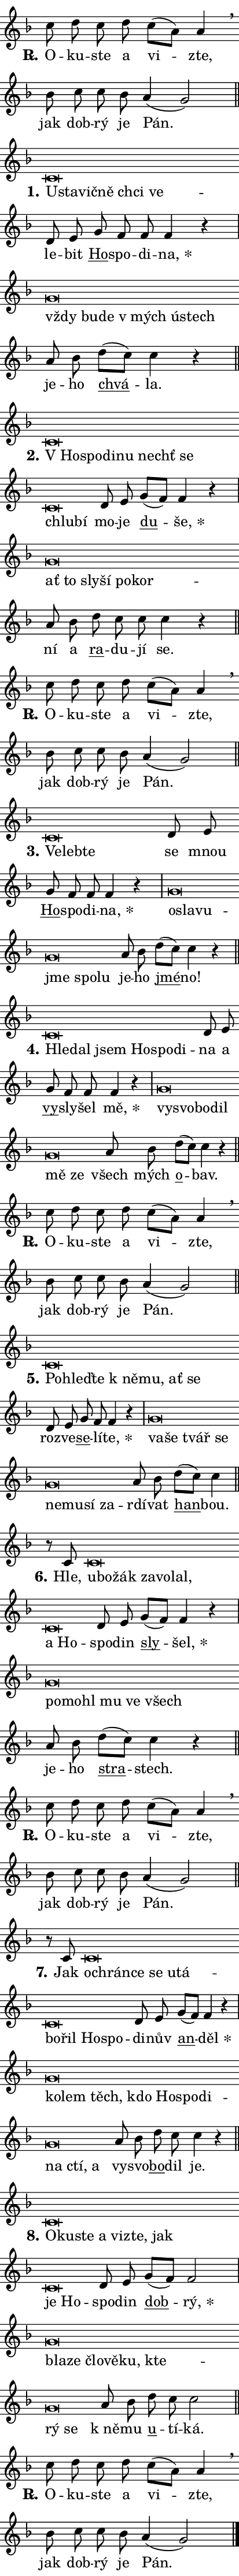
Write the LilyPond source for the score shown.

\version "2.22.1"
\header { tagline = "" }
\paper {
  indent = 0\cm
  top-margin = 0\cm
  right-margin = 0\cm
  bottom-margin = 0\cm
  left-margin = 0\cm
  paper-width = 7\cm
  page-breaking = #ly:one-page-breaking
  system-system-spacing.basic-distance = #11
  score-system-spacing.basic-distance = #11
  ragged-last = ##f
}


%% Author: Thomas Morley
%% https://lists.gnu.org/archive/html/lilypond-user/2020-05/msg00002.html
#(define (line-position grob)
"Returns position of @var[grob} in current system:
   @code{'start}, if at first time-step
   @code{'end}, if at last time-step
   @code{'middle} otherwise
"
  (let* ((col (ly:item-get-column grob))
         (ln (ly:grob-object col 'left-neighbor))
         (rn (ly:grob-object col 'right-neighbor))
         (col-to-check-left (if (ly:grob? ln) ln col))
         (col-to-check-right (if (ly:grob? rn) rn col))
         (break-dir-left
           (and
             (ly:grob-property col-to-check-left 'non-musical #f)
             (ly:item-break-dir col-to-check-left)))
         (break-dir-right
           (and
             (ly:grob-property col-to-check-right 'non-musical #f)
             (ly:item-break-dir col-to-check-right))))
        (cond ((eqv? 1 break-dir-left) 'start)
              ((eqv? -1 break-dir-right) 'end)
              (else 'middle))))

#(define (tranparent-at-line-position vctor)
  (lambda (grob)
  "Relying on @code{line-position} select the relevant enry from @var{vctor}.
Used to determine transparency,"
    (case (line-position grob)
      ((end) (not (vector-ref vctor 0)))
      ((middle) (not (vector-ref vctor 1)))
      ((start) (not (vector-ref vctor 2))))))

noteHeadBreakVisibility =
#(define-music-function (break-visibility)(vector?)
"Makes @code{NoteHead}s transparent relying on @var{break-visibility}"
#{
  \override NoteHead.transparent =
    #(tranparent-at-line-position break-visibility)
#})

#(define delete-ledgers-for-transparent-note-heads
  (lambda (grob)
    "Reads whether a @code{NoteHead} is transparent.
If so this @code{NoteHead} is removed from @code{'note-heads} from
@var{grob}, which is supposed to be @code{LedgerLineSpanner}.
As a result ledgers are not printed for this @code{NoteHead}"
    (let* ((nhds-array (ly:grob-object grob 'note-heads))
           (nhds-list
             (if (ly:grob-array? nhds-array)
                 (ly:grob-array->list nhds-array)
                 '()))
           ;; Relies on the transparent-property being done before
           ;; Staff.LedgerLineSpanner.after-line-breaking is executed.
           ;; This is fragile ...
           (to-keep
             (remove
               (lambda (nhd)
                 (ly:grob-property nhd 'transparent #f))
               nhds-list)))
      ;; TODO find a better method to iterate over grob-arrays, similiar
      ;; to filter/remove etc for lists
      ;; For now rebuilt from scratch
      (set! (ly:grob-object grob 'note-heads)  '())
      (for-each
        (lambda (nhd)
          (ly:pointer-group-interface::add-grob grob 'note-heads nhd))
        to-keep))))

hideNotes = {
  \noteHeadBreakVisibility #begin-of-line-visible
}
unHideNotes = {
  \noteHeadBreakVisibility #all-visible
}

% work-around for resetting accidentals
% https://lilypond.org/doc/v2.23/Documentation/notation/displaying-rhythms#unmetered-music
cadenzaMeasure = {
  \cadenzaOff
  \partial 1024 s1024
  \cadenzaOn
}

#(define-markup-command (accent layout props text) (markup?)
  "Underline accented syllable"
  (interpret-markup layout props
    #{\markup \override #'(offset . 4.3) \underline { #text }#}))

responsum = \markup \concat {
  "R" \hspace #-1.05 \path #0.1 #'((moveto 0 0.07) (lineto 0.9 0.8)) \hspace #0.05 "."
}

\layout {
    \context {
        \Staff
        \remove "Time_signature_engraver"
        \override LedgerLineSpanner.after-line-breaking = #delete-ledgers-for-transparent-note-heads
    }
    \context {
        \Voice {
            \override NoteHead.output-attributes = #'((class . "notehead"))
            \override Hairpin.height = #0.55
        }
    }
    \context {
        \Lyrics {
            \override StanzaNumber.output-attributes = #'((class . "stanzanumber"))
            \override LyricSpace.minimum-distance = #0.9
            \override LyricText.font-name = #"TeX Gyre Schola"
            \override LyricText.font-size = 1
            \override StanzaNumber.font-name = #"TeX Gyre Schola Bold"
            \override StanzaNumber.font-size = 1
        }
    }
}

% magnetic-lyrics.ily
%
%   written by
%     Jean Abou Samra <jean@abou-samra.fr>
%     Werner Lemberg <wl@gnu.org>
%
%   adapted by
%     Jiri Hon <jiri.hon@gmail.com>
%
% Version 2022-Apr-15

% https://www.mail-archive.com/lilypond-user@gnu.org/msg149350.html

#(define (Left_hyphen_pointer_engraver context)
   "Collect syllable-hyphen-syllable occurrences in lyrics and store
them in properties.  This engraver only looks to the left.  For
example, if the lyrics input is @code{foo -- bar}, it does the
following.

@itemize @bullet
@item
Set the @code{text} property of the @code{LyricHyphen} grob between
@q{foo} and @q{bar} to @code{foo}.

@item
Set the @code{left-hyphen} property of the @code{LyricText} grob with
text @q{foo} to the @code{LyricHyphen} grob between @q{foo} and
@q{bar}.
@end itemize

Use this auxiliary engraver in combination with the
@code{lyric-@/text::@/apply-@/magnetic-@/offset!} hook."
   (let ((hyphen #f)
         (text #f))
     (make-engraver
      (acknowledgers
       ((lyric-syllable-interface engraver grob source-engraver)
        (set! text grob)))
      (end-acknowledgers
       ((lyric-hyphen-interface engraver grob source-engraver)
        ;(when (not (grob::has-interface grob 'lyric-space-interface))
          (set! hyphen grob)));)
      ((stop-translation-timestep engraver)
       (when (and text hyphen)
         (ly:grob-set-object! text 'left-hyphen hyphen))
       (set! text #f)
       (set! hyphen #f)))))

#(define (lyric-text::apply-magnetic-offset! grob)
   "If the space between two syllables is less than the value in
property @code{LyricText@/.details@/.squash-threshold}, move the right
syllable to the left so that it gets concatenated with the left
syllable.

Use this function as a hook for
@code{LyricText@/.after-@/line-@/breaking} if the
@code{Left_@/hyphen_@/pointer_@/engraver} is active."
   (let ((hyphen (ly:grob-object grob 'left-hyphen #f)))
     (when hyphen
       (let ((left-text (ly:spanner-bound hyphen LEFT)))
         (when (grob::has-interface left-text 'lyric-syllable-interface)
           (let* ((common (ly:grob-common-refpoint grob left-text X))
                  (this-x-ext (ly:grob-extent grob common X))
                  (left-x-ext
                   (begin
                     ;; Trigger magnetism for left-text.
                     (ly:grob-property left-text 'after-line-breaking)
                     (ly:grob-extent left-text common X)))
                  ;; `delta` is the gap width between two syllables.
                  (delta (- (interval-start this-x-ext)
                            (interval-end left-x-ext)))
                  (details (ly:grob-property grob 'details))
                  (threshold (assoc-get 'squash-threshold details 0.2)))
             (when (< delta threshold)
               (let* (;; We have to manipulate the input text so that
                      ;; ligatures crossing syllable boundaries are not
                      ;; disabled.  For languages based on the Latin
                      ;; script this is essentially a beautification.
                      ;; However, for non-Western scripts it can be a
                      ;; necessity.
                      (lt (ly:grob-property left-text 'text))
                      (rt (ly:grob-property grob 'text))
                      (is-space (grob::has-interface hyphen 'lyric-space-interface))
                      (space (if is-space " " ""))
                      (space-markup (grob-interpret-markup grob " "))
                      (space-size (interval-length (ly:stencil-extent space-markup X)))
                      (extra-delta (if is-space space-size 0))
                      ;; Append new syllable.
                      (ltrt-space (if (and (string? lt) (string? rt))
                                (string-append lt space rt)
                                (make-concat-markup (list lt space rt))))
                      ;; Right-align `ltrt` to the right side.
                      (ltrt-space-markup (grob-interpret-markup
                               grob
                               (make-translate-markup
                                (cons (interval-length this-x-ext) 0)
                                (make-right-align-markup ltrt-space)))))
                 (begin
                   ;; Don't print `left-text`.
                   (ly:grob-set-property! left-text 'stencil #f)
                   ;; Set text and stencil (which holds all collected
                   ;; syllables so far) and shift it to the left.
                   (ly:grob-set-property! grob 'text ltrt-space)
                   (ly:grob-set-property! grob 'stencil ltrt-space-markup)
                   (ly:grob-translate-axis! grob (- (- delta extra-delta)) X))))))))))


#(define (lyric-hyphen::displace-bounds-first grob)
   ;; Make very sure this callback isn't triggered too early.
   (let ((left (ly:spanner-bound grob LEFT))
         (right (ly:spanner-bound grob RIGHT)))
     (ly:grob-property left 'after-line-breaking)
     (ly:grob-property right 'after-line-breaking)
     (ly:lyric-hyphen::print grob)))

squashThreshold = #0.4

\layout {
  \context {
    \Lyrics
    \consists #Left_hyphen_pointer_engraver
    \override LyricText.after-line-breaking =
      #lyric-text::apply-magnetic-offset!
    \override LyricHyphen.stencil = #lyric-hyphen::displace-bounds-first
    \override LyricText.details.squash-threshold = \squashThreshold
    \override LyricHyphen.minimum-distance = 0
    \override LyricHyphen.minimum-length = \squashThreshold
  }
}

squash = \override LyricText.details.squash-threshold = 9999
unSquash = \override LyricText.details.squash-threshold = \squashThreshold

left = \override LyricText.self-alignment-X = #LEFT
unLeft = \revert LyricText.self-alignment-X

starOffset = #(lambda (grob) 
                (let ((x_offset (ly:self-alignment-interface::aligned-on-x-parent grob)))
                  (if (= x_offset 0) 0 (+ x_offset 1.2))))

star = #(define-music-function (syllable)(string?)
"Append star separator at the end of a syllable"
#{
  \once \override LyricText.X-offset = #starOffset
  \lyricmode { \markup {
    #syllable
    \override #'((font-name . "TeX Gyre Schola Bold")) \hspace #0.2 \lower #0.65 \larger "*"
  } }
#})

starAccent = #(define-music-function (syllable)(string?)
"Append star separator at the end of a syllable and make accent"
#{
  \once \override LyricText.X-offset = #starOffset
  \lyricmode { \markup {
    \accent #syllable
    \override #'((font-name . "TeX Gyre Schola Bold")) \hspace #0.2 \lower #0.65 \larger "*"
  } }
#})

breath = #(define-music-function (syllable)(string?)
"Append breathing indicator at the end of a syllable"
#{
  \lyricmode { \markup { #syllable "+" } }
#})

optionalBreath = #(define-music-function (syllable)(string?)
"Append optional breathing indicator at the end of a syllable"
#{
  \lyricmode { \markup { #syllable "(+)" } }
#})


\score {
    <<
        \new Voice = "melody" { \cadenzaOn \key f \major \relative { c''8 d c d c[( a)] a4 \breathe \bar "" bes8 c c bes a4( g2) \cadenzaMeasure \bar "||" \break }
\relative { c'\breve*1/16 \hideNotes \breve*1/16 \bar "" \breve*1/16 \bar "" \breve*1/16 \bar "" \breve*1/16 \breve*1/16 \bar "" \unHideNotes d8 e \bar "" g f f f4 r \cadenzaMeasure \bar "|" g\breve*1/16 \hideNotes \breve*1/16 \bar "" \breve*1/16 \bar "" \breve*1/16 \bar "" \breve*1/16 \breve*1/16 \bar "" \unHideNotes a8 bes \bar "" d[( c)] c4 r \cadenzaMeasure \bar "||" \break }
\relative { c'\breve*1/16 \hideNotes \breve*1/16 \bar "" \breve*1/16 \bar "" \breve*1/16 \bar "" \breve*1/16 \bar "" \breve*1/16 \bar "" \breve*1/16 \breve*1/16 \bar "" \unHideNotes d8 e \bar "" g[( f)] f4 r \cadenzaMeasure \bar "|" g\breve*1/16 \hideNotes \breve*1/16 \bar "" \breve*1/16 \bar "" \breve*1/16 \bar "" \breve*1/16 \breve*1/16 \bar "" \unHideNotes a8 bes \bar "" d c c c4 r \cadenzaMeasure \bar "||" \break }
\relative { c''8 d c d c[( a)] a4 \breathe \bar "" bes8 c c bes a4( g2) \cadenzaMeasure \bar "||" \break }
\relative { c'\breve*1/16 \hideNotes \breve*1/16 \breve*1/16 \bar "" \unHideNotes d8 e \bar "" g f f f4 r \cadenzaMeasure \bar "|" g\breve*1/16 \hideNotes \breve*1/16 \bar "" \breve*1/16 \bar "" \breve*1/16 \bar "" \breve*1/16 \breve*1/16 \bar "" \unHideNotes a8 bes \bar "" d[( c)] c4 r \cadenzaMeasure \bar "||" \break }
\relative { c'\breve*1/16 \hideNotes \breve*1/16 \bar "" \breve*1/16 \bar "" \breve*1/16 \bar "" \breve*1/16 \breve*1/16 \bar "" \unHideNotes d8 e \bar "" g f f f4 r \cadenzaMeasure \bar "|" g\breve*1/16 \hideNotes \breve*1/16 \bar "" \breve*1/16 \bar "" \breve*1/16 \bar "" \breve*1/16 \breve*1/16 \bar "" \unHideNotes a8 bes \bar "" d[( c)] c4 r \cadenzaMeasure \bar "||" \break }
\relative { c''8 d c d c[( a)] a4 \breathe \bar "" bes8 c c bes a4( g2) \cadenzaMeasure \bar "||" \break }
\relative { c'\breve*1/16 \hideNotes \breve*1/16 \bar "" \breve*1/16 \bar "" \breve*1/16 \bar "" \breve*1/16 \bar "" \breve*1/16 \breve*1/16 \bar "" \unHideNotes d8 e \bar "" g f f4 r \cadenzaMeasure \bar "|" g\breve*1/16 \hideNotes \breve*1/16 \bar "" \breve*1/16 \bar "" \breve*1/16 \bar "" \breve*1/16 \bar "" \breve*1/16 \bar "" \breve*1/16 \breve*1/16 \bar "" \unHideNotes a8 bes \bar "" d[( c)] c4 \cadenzaMeasure \bar "||" \break }
\relative { r8 c'8 c\breve*1/16 \hideNotes \breve*1/16 \bar "" \breve*1/16 \bar "" \breve*1/16 \bar "" \breve*1/16 \bar "" \breve*1/16 \bar "" \breve*1/16 \breve*1/16 \bar "" \unHideNotes d8 e \bar "" g[( f)] f4 r \cadenzaMeasure \bar "|" g\breve*1/16 \hideNotes \breve*1/16 \bar "" \breve*1/16 \bar "" \breve*1/16 \bar "" \breve*1/16 \breve*1/16 \bar "" \unHideNotes a8 bes \bar "" d[( c)] c4 r \cadenzaMeasure \bar "||" \break }
\relative { c''8 d c d c[( a)] a4 \breathe \bar "" bes8 c c bes a4( g2) \cadenzaMeasure \bar "||" \break }
\relative { r8 c'8 c\breve*1/16 \hideNotes \breve*1/16 \bar "" \breve*1/16 \bar "" \breve*1/16 \bar "" \breve*1/16 \bar "" \breve*1/16 \bar "" \breve*1/16 \bar "" \breve*1/16 \bar "" \breve*1/16 \breve*1/16 \bar "" \unHideNotes d8 e \bar "" g[( f)] f4 r \cadenzaMeasure \bar "|" g\breve*1/16 \hideNotes \breve*1/16 \bar "" \breve*1/16 \bar "" \breve*1/16 \bar "" \breve*1/16 \bar "" \breve*1/16 \bar "" \breve*1/16 \bar "" \breve*1/16 \bar "" \breve*1/16 \breve*1/16 \bar "" \unHideNotes a8 bes \bar "" d c c4 r \cadenzaMeasure \bar "||" \break }
\relative { c'\breve*1/16 \hideNotes \breve*1/16 \bar "" \breve*1/16 \bar "" \breve*1/16 \bar "" \breve*1/16 \bar "" \breve*1/16 \bar "" \breve*1/16 \bar "" \breve*1/16 \breve*1/16 \bar "" \unHideNotes d8 e \bar "" g[( f)] f2 \cadenzaMeasure \bar "|" g\breve*1/16 \hideNotes \breve*1/16 \bar "" \breve*1/16 \bar "" \breve*1/16 \bar "" \breve*1/16 \bar "" \breve*1/16 \bar "" \breve*1/16 \breve*1/16 \bar "" \unHideNotes a8 bes \bar "" d c c2 \cadenzaMeasure \bar "||" \break }
\relative { c''8 d c d c[( a)] a4 \breathe \bar "" bes8 c c bes a4( g2) \cadenzaMeasure \bar "||" \break } \bar "|." }
        \new Lyrics \lyricsto "melody" { \lyricmode { \set stanza = \responsum
O -- ku -- ste a vi -- zte, jak dob -- rý je Pán.
\set stanza = "1."
\left U -- \squash sta -- vič -- ně chci ve -- \unLeft \unSquash le -- bit \markup \accent Ho -- spo -- di -- \star na, \left vždy \squash bu -- de "v mých" ú -- stech \unLeft \unSquash je -- ho \markup \accent chvá -- la.
\set stanza = "2."
\left "V Ho" -- \squash spo -- di -- nu nechť se chlu -- bí \unLeft \unSquash mo -- je \markup \accent du -- \star še, \left ať \squash to sly -- ší po -- kor -- \unLeft \unSquash ní a \markup \accent ra -- du -- jí se.
\set stanza = \responsum
O -- ku -- ste a vi -- zte, jak dob -- rý je Pán.
\set stanza = "3."
\left Ve -- \squash leb -- te \unLeft \unSquash se mnou \markup \accent Ho -- spo -- di -- \star na, \left o -- \squash sla -- vu -- jme spo -- lu \unLeft \unSquash je -- ho \markup \accent jmé -- no!
\set stanza = "4."
\left Hle -- \squash dal jsem Ho -- spo -- di -- \unLeft \unSquash na a \markup \accent vy -- sly -- šel \star mě, \left vy -- \squash svo -- bo -- dil mě ze \unLeft \unSquash všech mých \markup \accent o -- bav.
\set stanza = \responsum
O -- ku -- ste a vi -- zte, jak dob -- rý je Pán.
\set stanza = "5."
\left Po -- \squash hleď -- te "k ně" -- mu, ať se \unLeft \unSquash roz -- ve -- \markup \accent se -- lí -- \star te, \left va -- \squash še tvář se ne -- mu -- sí za -- \unLeft \unSquash rdí -- vat \markup \accent han -- bou.
\set stanza = "6."
Hle, \left u -- \squash bo -- žák za -- vo -- lal, a Ho -- \unLeft \unSquash spo -- din \markup \accent sly -- \star šel, \left po -- \squash mo -- hl mu ve všech \unLeft \unSquash je -- ho \markup \accent stra -- stech.
\set stanza = \responsum
O -- ku -- ste a vi -- zte, jak dob -- rý je Pán.
\set stanza = "7."
Jak \left o -- \squash chrán -- ce se u -- tá -- bo -- řil Ho -- spo -- \unLeft \unSquash di -- nův \markup \accent an -- \star děl \left ko -- \squash lem těch, kdo Ho -- spo -- di -- na ctí, a \unLeft \unSquash vy -- svo -- \markup \accent bo -- dil je.
\set stanza = "8."
\left O -- \squash ku -- ste a vi -- zte, jak je Ho -- \unLeft \unSquash spo -- din \markup \accent dob -- \star rý, \left bla -- \squash ze člo -- vě -- ku, kte -- rý se \unLeft \unSquash "k ně" -- mu \markup \accent u -- tí -- ká.
\set stanza = \responsum
O -- ku -- ste a vi -- zte, jak dob -- rý je Pán. } }
    >>
    \layout {}
}
